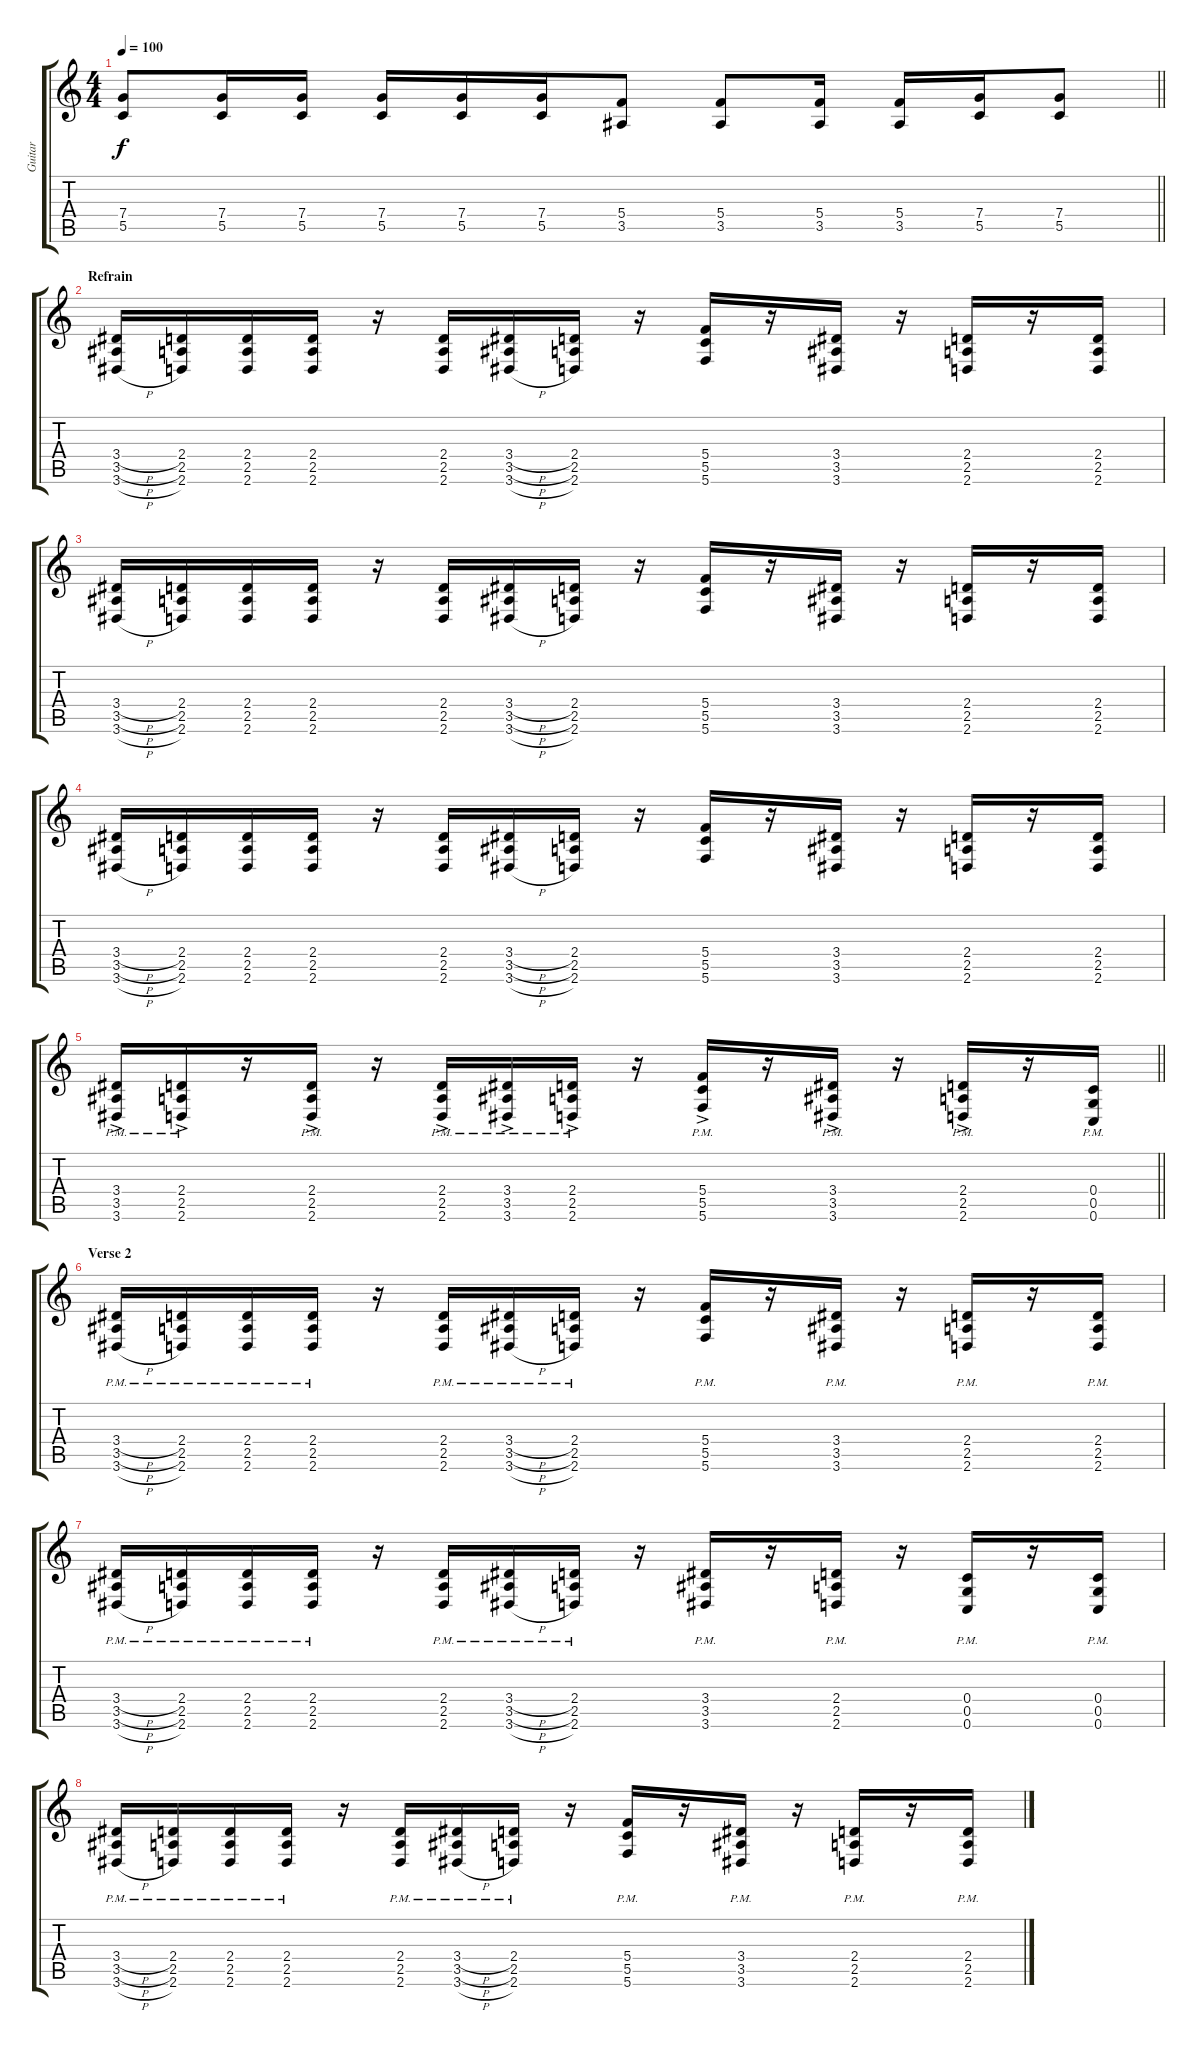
\track ("Guitar" "Guitar") {instrument distortionguitar}
\staff {score tabs}
\tuning (D4 A3 F3 C3 G2 C2) {hide}
\ts (4 4)
\tempo 100
\clef g2
\barLineRight lightlight
\ks c
(7.4 5.5).8{dy f} (7.4 5.5).16 (7.4 5.5).16 (7.4 5.5).16 (7.4 5.5).16 (7.4 5.5).16 (5.4 3.5).8 (5.4 3.5).8 (5.4 3.5).16 (5.4 3.5).16 (7.4 5.5).16 (7.4 5.5).8 |
\section ("" "Refrain")
(3.4{h} 3.5{h} 3.6{h}).16 (2.4 2.5 2.6).16 (2.4 2.5 2.6).16 (2.4 2.5 2.6).16 r.16 (2.4 2.5 2.6).16 (3.4{h} 3.5{h} 3.6{h}).16 (2.4 2.5 2.6).16 r.16 (5.4 5.5 5.6).16 r.16 (3.4 3.5 3.6).16 r.16 (2.4 2.5 2.6).16 r.16 (2.4 2.5 2.6).16 |
(3.4{h} 3.5{h} 3.6{h}).16 (2.4 2.5 2.6).16 (2.4 2.5 2.6).16 (2.4 2.5 2.6).16 r.16 (2.4 2.5 2.6).16 (3.4{h} 3.5{h} 3.6{h}).16 (2.4 2.5 2.6).16 r.16 (5.4 5.5 5.6).16 r.16 (3.4 3.5 3.6).16 r.16 (2.4 2.5 2.6).16 r.16 (2.4 2.5 2.6).16 |
(3.4{h} 3.5{h} 3.6{h}).16 (2.4 2.5 2.6).16 (2.4 2.5 2.6).16 (2.4 2.5 2.6).16 r.16 (2.4 2.5 2.6).16 (3.4{h} 3.5{h} 3.6{h}).16 (2.4 2.5 2.6).16 r.16 (5.4 5.5 5.6).16 r.16 (3.4 3.5 3.6).16 r.16 (2.4 2.5 2.6).16 r.16 (2.4 2.5 2.6).16 |
\barLineRight lightlight
(3.4{pm} 3.5{ac pm} 3.6{pm}).16 (2.4{pm} 2.5{ac pm} 2.6{pm}).16 r.16 (2.4{pm} 2.5{ac pm} 2.6{pm}).16 r.16 (2.4{pm} 2.5{ac pm} 2.6{pm}).16 (3.4{pm} 3.5{ac pm} 3.6{pm}).16 (2.4{pm} 2.5{ac pm} 2.6{pm}).16 r.16 (5.4{pm} 5.5{pm} 5.6{ac pm}).16 r.16 (3.4{pm} 3.5{ac pm} 3.6{pm}).16 r.16 (2.4{pm} 2.5{ac pm} 2.6{pm}).16 r.16 (0.4{pm} 0.5{pm} 0.6{pm}).16 |
\section ("" "Verse 2")
(3.4{h pm} 3.5{h pm} 3.6{h pm}).16 (2.4{pm} 2.5{pm} 2.6{pm}).16 (2.4{pm} 2.5{pm} 2.6{pm}).16 (2.4{pm} 2.5{pm} 2.6{pm}).16 r.16 (2.4{pm} 2.5{pm} 2.6{pm}).16 (3.4{h pm} 3.5{h pm} 3.6{h pm}).16 (2.4{pm} 2.5{pm} 2.6{pm}).16 r.16 (5.4{pm} 5.5{pm} 5.6{pm}).16 r.16 (3.4{pm} 3.5{pm} 3.6{pm}).16 r.16 (2.4{pm} 2.5{pm} 2.6{pm}).16 r.16 (2.4{pm} 2.5{pm} 2.6{pm}).16 |
(3.4{h pm} 3.5{h pm} 3.6{h pm}).16 (2.4{pm} 2.5{pm} 2.6{pm}).16 (2.4{pm} 2.5{pm} 2.6{pm}).16 (2.4{pm} 2.5{pm} 2.6{pm}).16 r.16 (2.4{pm} 2.5{pm} 2.6{pm}).16 (3.4{h pm} 3.5{h pm} 3.6{h pm}).16 (2.4{pm} 2.5{pm} 2.6{pm}).16 r.16 (3.4{pm} 3.5{pm} 3.6{pm}).16 r.16 (2.4{pm} 2.5{pm} 2.6{pm}).16 r.16 (0.4{pm} 0.5{pm} 0.6{pm}).16 r.16 (0.4{pm} 0.5{pm} 0.6{pm}).16 |
(3.4{h pm} 3.5{h pm} 3.6{h pm}).16 (2.4{pm} 2.5{pm} 2.6{pm}).16 (2.4{pm} 2.5{pm} 2.6{pm}).16 (2.4{pm} 2.5{pm} 2.6{pm}).16 r.16 (2.4{pm} 2.5{pm} 2.6{pm}).16 (3.4{h pm} 3.5{h pm} 3.6{h pm}).16 (2.4{pm} 2.5{pm} 2.6{pm}).16 r.16 (5.4{pm} 5.5{pm} 5.6{pm}).16 r.16 (3.4{pm} 3.5{pm} 3.6{pm}).16 r.16 (2.4{pm} 2.5{pm} 2.6{pm}).16 r.16 (2.4{pm} 2.5{pm} 2.6{pm}).16
